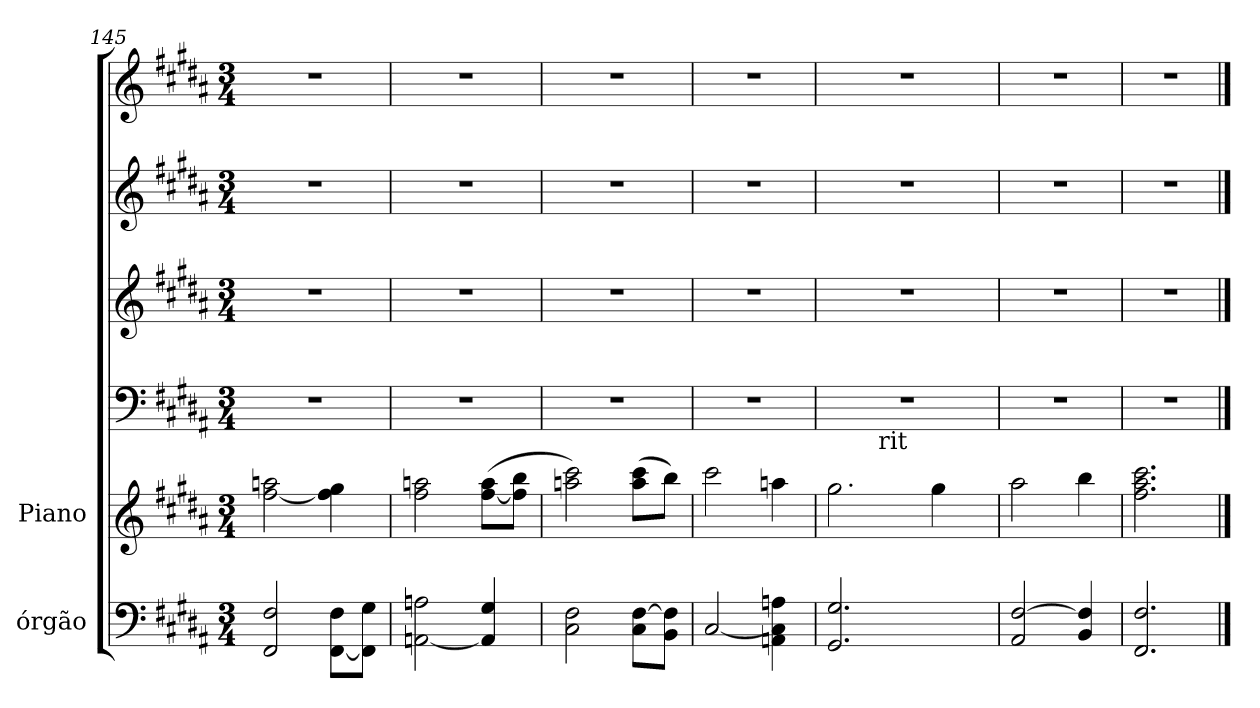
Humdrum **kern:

**kern	**kern	**kern	**kern	**kern	**kern
*part6	*part5	*part4	*part3	*part2	*part1
*staff6	*staff5	*staff4	*staff3	*staff2	*staff1
*I"órgão	*I"Piano	*	*	*	*
*clefF4	*clefG2	*clefF4	*clefG2	*clefG2	*clefG2
*k[f#c#g#d#a#]	*k[f#c#g#d#a#]	*k[f#c#g#d#a#]	*k[f#c#g#d#a#]	*k[f#c#g#d#a#]	*k[f#c#g#d#a#]
*B:	*B:	*B:	*B:	*B:	*B:
*M3/4	*M3/4	*M3/4	*M3/4	*M3/4	*M3/4
=145	=145	=145	=145	=145	=145
2FF#/ 2F#/	[<2ff#\ 2aan\	2.r	2.r	2.r	2.r
[>8FF#\ 8F#\L	4ff#\] 4gg#\	.	.	.	.
8FF#\] 8G#\J	.	.	.	.	.
=146	=146	=146	=146	=146	=146
[<2AAn\ 2An\	2ff#\ 2aan\	2.r	2.r	2.r	2.r
4AA/] 4G#/	(>[<8ff#\ 8aa\L	.	.	.	.
.	8ff#\] 8bb\J	.	.	.	.
=147	=147	=147	=147	=147	=147
2C#\ 2F#\	2aan\ 2ccc#\)	2.r	2.r	2.r	2.r
8C#\ [>8F#\L	(>8aa\ 8ccc#\L	.	.	.	.
8BB\ 8F#\]J	8bb\J)	.	.	.	.
=148	=148	=148	=148	=148	=148
[>2C#/	2ccc#\	2.r	2.r	2.r	2.r
4AAn\ 4C#\] 4An\	4aan\	.	.	.	.
=149	=149	=149	=149	=149	=149
*	*^	*^	*	*	*
2.GG#/ 2.G#/	2gg#\	16ryy	2.r	8ryy	2.r	2.r	2.r
!	!	!LO:TX:a:t=.	!	!	!	!	!
.	.	2ryy	.	.	.	.	.
.	.	.	.	32ryy	.	.	.
!	!	!	!	!LO:TX:b:t=rit	!	!	!
.	.	.	.	2ryy	.	.	.
.	4gg#\	.	.	.	.	.	.
.	.	8.ryy	.	.	.	.	.
.	.	.	.	16.ryy	.	.	.
*	*v	*v	*	*	*	*	*
*	*	*v	*v	*	*	*
=150	=150	=150	=150	=150	=150
2AA#/ [<2F#/	2aa#\	2.r	2.r	2.r	2.r
4BB/ 4F#/]	4bb\	.	.	.	.
=151	=151	=151	=151	=151	=151
2.FF#/ 2.F#/	2.ff#\ 2.aa#\ 2.ccc#\	2.r	2.r	2.r	2.r
==	==	==	==	==	==
*-	*-	*-	*-	*-	*-
